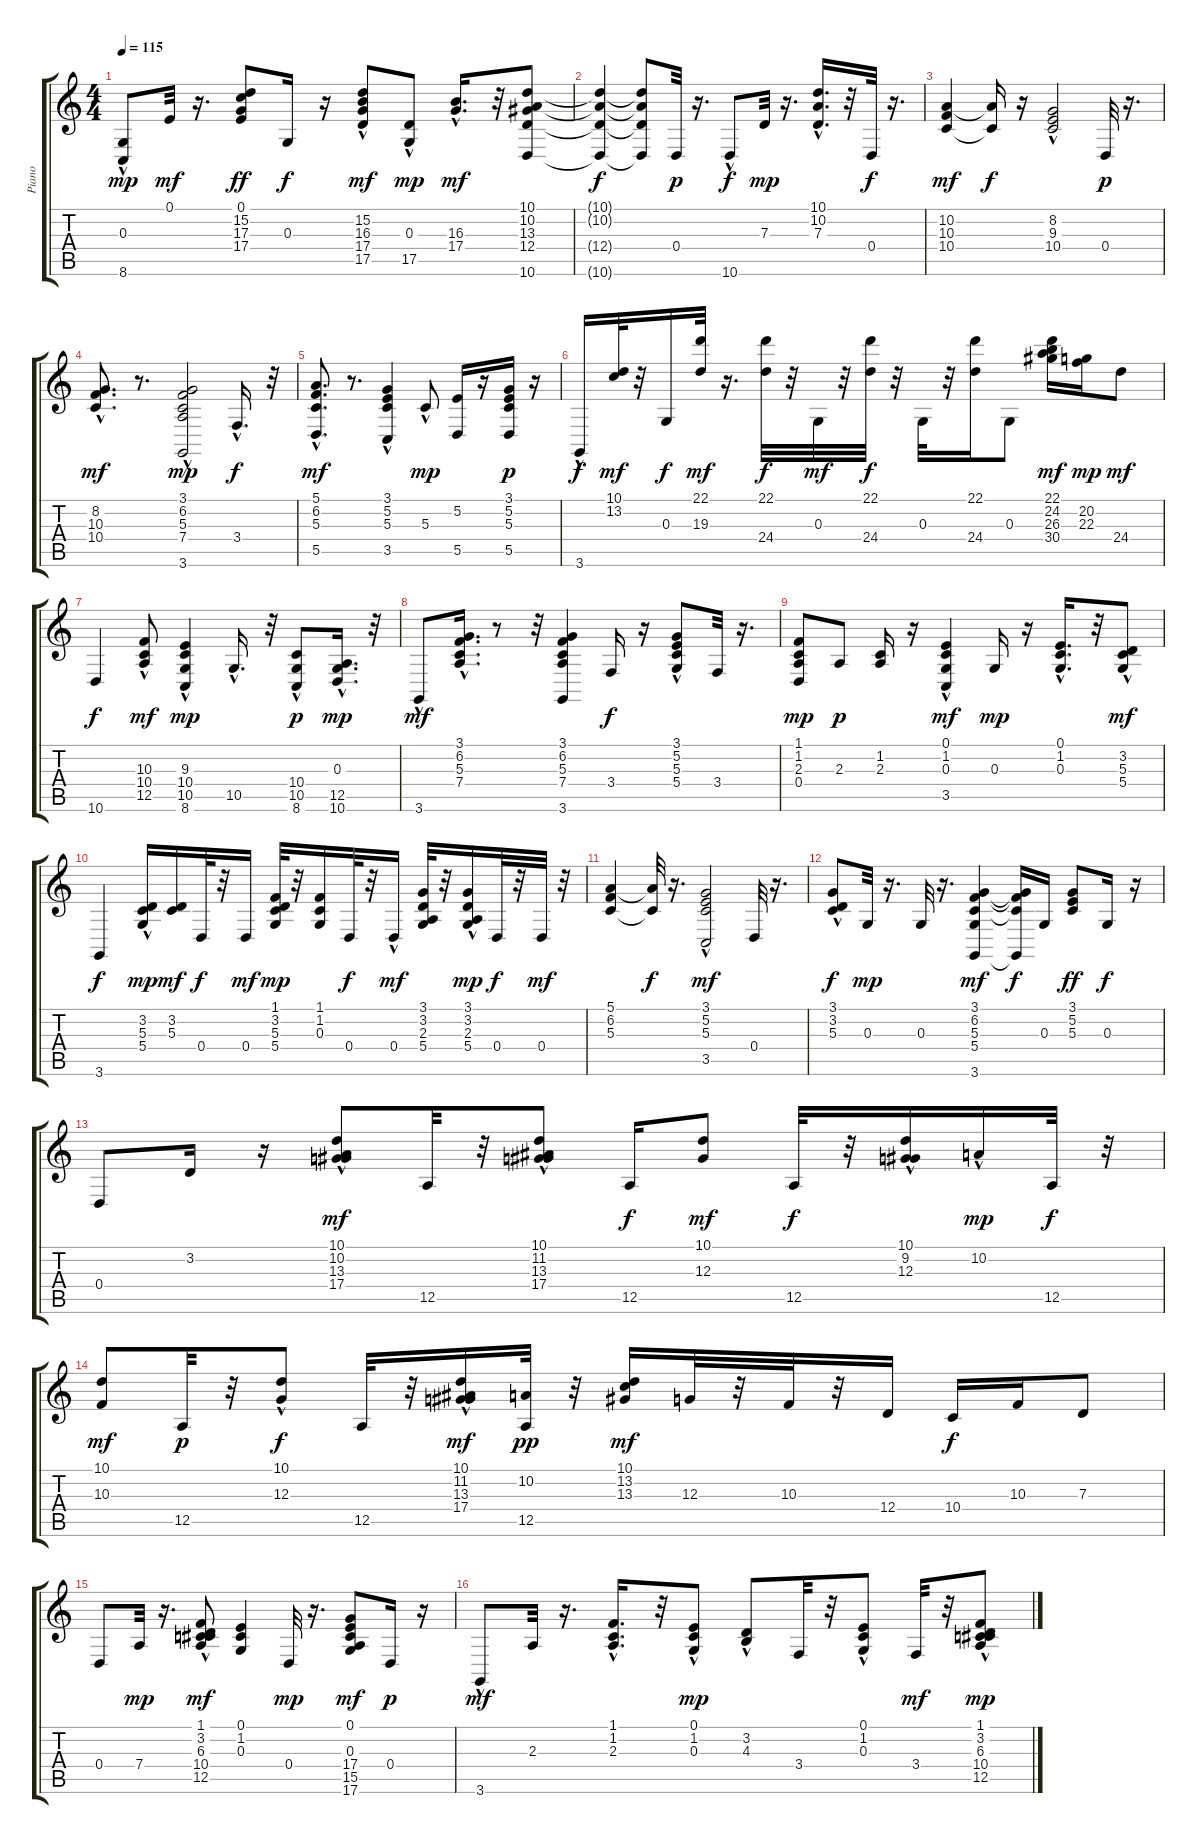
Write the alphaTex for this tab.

\track ("Piano" "Piano") {instrument brightacousticpiano}
\staff {score tabs}
\tuning (E4 B3 G3 D3 A2 E2) {hide}
\ts (4 4)
\tempo 115
\clef g2
\ks c
(0.3 8.6{hac}).8{dy mp} 0.1.32{dy mf} r.16{d} (0.1 15.2 17.3 17.4).8{dy ff} 0.3.16{dy f} r.16 (15.2 16.3{hac} 17.4 17.5).8{dy mf} (0.3 17.5{hac}).8{dy mp} (16.3 17.4{hac}).16{d dy mf} r.32 (10.1 10.2 13.3 12.4 10.6).8 |
(10.1{t} 10.2{t} 12.4{t} 10.6{t}).4{dy f} (10.1{t} 10.2{t} 12.4{t} 10.6{t}).8 0.4.32{dy p} r.16{d} 10.6{hac}.8{dy f} 7.3.32{dy mp} r.16{d} (10.1{hac} 10.2{hac} 7.3{hac}).16{d} r.32 0.4.32{dy f} r.16{d} |
(10.2 10.3 10.4).4{dy mf} (10.2{t} 10.4{t}).16{dy f} r.16 (8.2 9.3{hac} 10.4).2 0.4.32{dy p} r.16{d} |
(8.2{hac} 10.3{hac} 10.4{hac}).8{d dy mf} r.8{d} (3.1{hac} 6.2 5.3 7.4{hac} 3.6).2{dy mp} 3.4{hac}.16{d dy f} r.32 |
(5.1{hac} 6.2 5.3{hac} 5.5{hac}).8{d dy mf} r.8{d} (3.1{hac} 5.2 5.3{hac} 3.5{hac}).4 5.3{hac}.8{dy mp} (5.2 5.5).16 r.16 (3.1 5.2 5.3 5.5).16{dy p} r.16 |
3.6{hac}.16{dy f} (10.1 13.2).32{dy mf} r.32 0.3.16{dy f} (22.1 19.3).32{dy mf} r.16{d} (22.1 24.4).32{dy f} r.32 0.3.32{dy mf} r.32 (22.1 24.4).32{dy f} r.32 0.3.32 r.32 (22.1 24.4).16 0.3.8 (22.1 24.2 26.3 30.4).16{dy mf} (20.2 22.3).16{dy mp} 24.4.8{dy mf} |
10.6.4{dy f} (10.3 10.4{hac} 12.5).8{dy mf} (9.3 10.4 10.5{hac} 8.6).4{dy mp} 10.5{hac}.16{d} r.32 (10.4{hac} 10.5 8.6).8{dy p} (0.3 12.5 10.6{hac}).16{d dy mp} r.32 |
3.6{hac}.8{dy mf} (3.1{hac} 6.2{hac} 5.3{hac} 7.4{hac}).16{d} r.8 r.32 (3.1 6.2 5.3 7.4 3.6).4 3.4.16{dy f} r.16 (3.1{hac} 5.2 5.3 5.4).8 3.4.32 r.16{d} |
(1.1 1.2 2.3 0.4).8{dy mp} 2.3.8{dy p} (1.2 2.3).16 r.16 (0.1 1.2 0.3 3.5{hac}).4{dy mf} 0.3.16{dy mp} r.16 (0.1{hac} 1.2 0.3).16{d} r.32 (3.2{hac} 5.3{hac} 5.4{hac}).8{dy mf} |
3.6.4{dy f} (3.2 5.3 5.4{hac}).16{dy mp} (3.2 5.3).16{dy mf} 0.4.32{dy f} r.32 0.4.16{dy mf} (1.1 3.2 5.3 5.4).32{dy mp} r.32 (1.1 1.2 0.3).16 0.4.32{dy f} r.32 0.4{hac}.16{dy mf} (3.1 3.2 2.3 5.4).32 r.32 (3.1{hac} 3.2 2.3 5.4).16{dy mp} 0.4.32{dy f} r.32 0.4.32{dy mf} r.32 |
(5.1 6.2 5.3).4 (5.1{t} 5.3{t}).32{dy f} r.16{d} (3.1 5.2{hac} 5.3 3.5{hac}).2{dy mf} 0.4.32 r.16{d} |
(3.1{hac} 3.2{hac} 5.3).8{dy f} 0.3.32{dy mp} r.16{d} 0.3.32 r.16{d} (3.1 6.2 5.3 5.4 3.6).4{dy mf} (3.1{t} 6.2{t} 5.3{t} 3.6{t}).16{dy f} 0.3.16 (3.1 5.2 5.3).8{dy ff} 0.3.16{dy f} r.16 |
0.4.8 3.2.16 r.16 (10.1{hac} 10.2 13.3 17.4).8{dy mf} 12.5.32 r.32 (10.1 11.2 13.3 17.4{hac}).8 12.5.16{dy f} (10.1 12.3).8{dy mf} 12.5.32{dy f} r.32 (10.1 9.2 12.3{hac}).16 10.2{hac}.16{dy mp} 12.5.32{dy f} r.32 |
(10.1 10.3).8{dy mf} 12.5.32{dy p} r.32 (10.1{hac} 12.3).8{dy f} 12.5.32 r.32 (10.1{hac} 11.2 13.3 17.4).16{dy mf} (10.2 12.5).32{dy pp} r.32 (10.1 13.2 13.3).16{dy mf} 12.3.32 r.32 10.3.32 r.32 12.4.16 10.4.16{dy f} 10.3.16 7.3.8 |
0.4.8 7.4.32{dy mp} r.16{d} (1.1 3.2{hac} 6.3 10.4 12.5).8{dy mf} (0.1 1.2 0.3).4 0.4.32{dy mp} r.16{d} (0.1 0.3 17.4 15.5 17.6).8{dy mf} 0.4.16{dy p} r.16 |
3.6{hac}.8{dy mf} 2.3.32 r.16{d} (1.1{hac} 1.2{hac} 2.3{hac}).16{d} r.32 (0.1{hac} 1.2 0.3{hac}).8{dy mp} (3.2 4.3{hac}).8 3.4.32 r.32 (0.1 1.2 0.3{hac}).8 3.4.32{dy mf} r.32 (1.1 3.2{hac} 6.3 10.4 12.5).8{dy mp}
